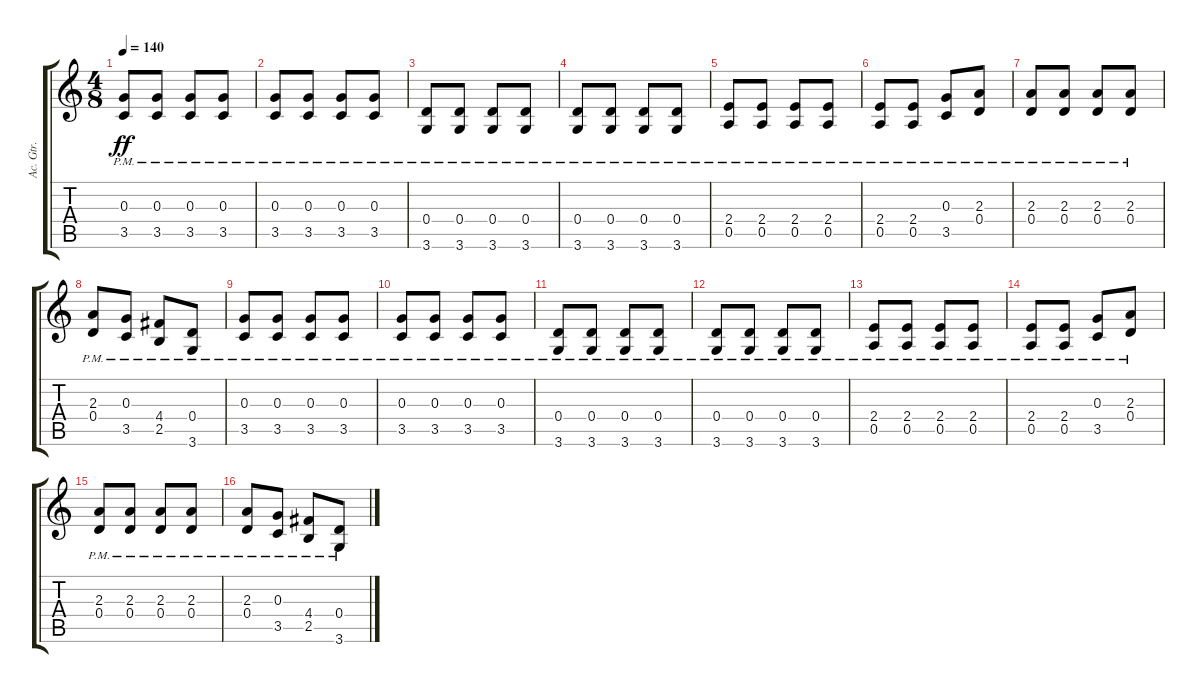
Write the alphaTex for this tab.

\track ("Ac. Gtr." "Ac. Gtr.") {instrument acousticguitarsteel}
\staff {score tabs}
\tuning (E4 B3 G3 D3 A2 E2) {hide}
\ts (4 8)
\tempo 140
\clef g2
\ks c
(0.3{pm} 3.5{pm}).8{dy ff} (0.3{pm} 3.5{pm}).8 (0.3{pm} 3.5{pm}).8 (0.3{pm} 3.5{pm}).8 |
(0.3{pm} 3.5{pm}).8 (0.3{pm} 3.5{pm}).8 (0.3{pm} 3.5{pm}).8 (0.3{pm} 3.5{pm}).8 |
(0.4{pm} 3.6{pm}).8 (0.4{pm} 3.6{pm}).8 (0.4{pm} 3.6{pm}).8 (0.4{pm} 3.6{pm}).8 |
(0.4{pm} 3.6{pm}).8 (0.4{pm} 3.6{pm}).8 (0.4{pm} 3.6{pm}).8 (0.4{pm} 3.6{pm}).8 |
(2.4{pm} 0.5{pm}).8 (2.4{pm} 0.5{pm}).8 (2.4{pm} 0.5{pm}).8 (2.4{pm} 0.5{pm}).8 |
(2.4{pm} 0.5{pm}).8 (2.4{pm} 0.5{pm}).8 (0.3{pm} 3.5{pm}).8 (2.3{pm} 0.4{pm}).8 |
(2.3{pm} 0.4{pm}).8 (2.3{pm} 0.4{pm}).8 (2.3{pm} 0.4{pm}).8 (2.3{pm} 0.4{pm}).8 |
(2.3{pm} 0.4{pm}).8 (0.3{pm} 3.5{pm}).8 (4.4{pm} 2.5{pm}).8 (0.4{pm} 3.6{pm}).8 |
(0.3{pm} 3.5{pm}).8 (0.3{pm} 3.5{pm}).8 (0.3{pm} 3.5{pm}).8 (0.3{pm} 3.5{pm}).8 |
(0.3{pm} 3.5{pm}).8 (0.3{pm} 3.5{pm}).8 (0.3{pm} 3.5{pm}).8 (0.3{pm} 3.5{pm}).8 |
(0.4{pm} 3.6{pm}).8 (0.4{pm} 3.6{pm}).8 (0.4{pm} 3.6{pm}).8 (0.4{pm} 3.6{pm}).8 |
(0.4{pm} 3.6{pm}).8 (0.4{pm} 3.6{pm}).8 (0.4{pm} 3.6{pm}).8 (0.4{pm} 3.6{pm}).8 |
(2.4{pm} 0.5{pm}).8 (2.4{pm} 0.5{pm}).8 (2.4{pm} 0.5{pm}).8 (2.4{pm} 0.5{pm}).8 |
(2.4{pm} 0.5{pm}).8 (2.4{pm} 0.5{pm}).8 (0.3{pm} 3.5{pm}).8 (2.3{pm} 0.4{pm}).8 |
(2.3{pm} 0.4{pm}).8 (2.3{pm} 0.4{pm}).8 (2.3{pm} 0.4{pm}).8 (2.3{pm} 0.4{pm}).8 |
(2.3{pm} 0.4{pm}).8 (0.3{pm} 3.5{pm}).8 (4.4{pm} 2.5{pm}).8 (0.4{pm} 3.6{pm}).8
